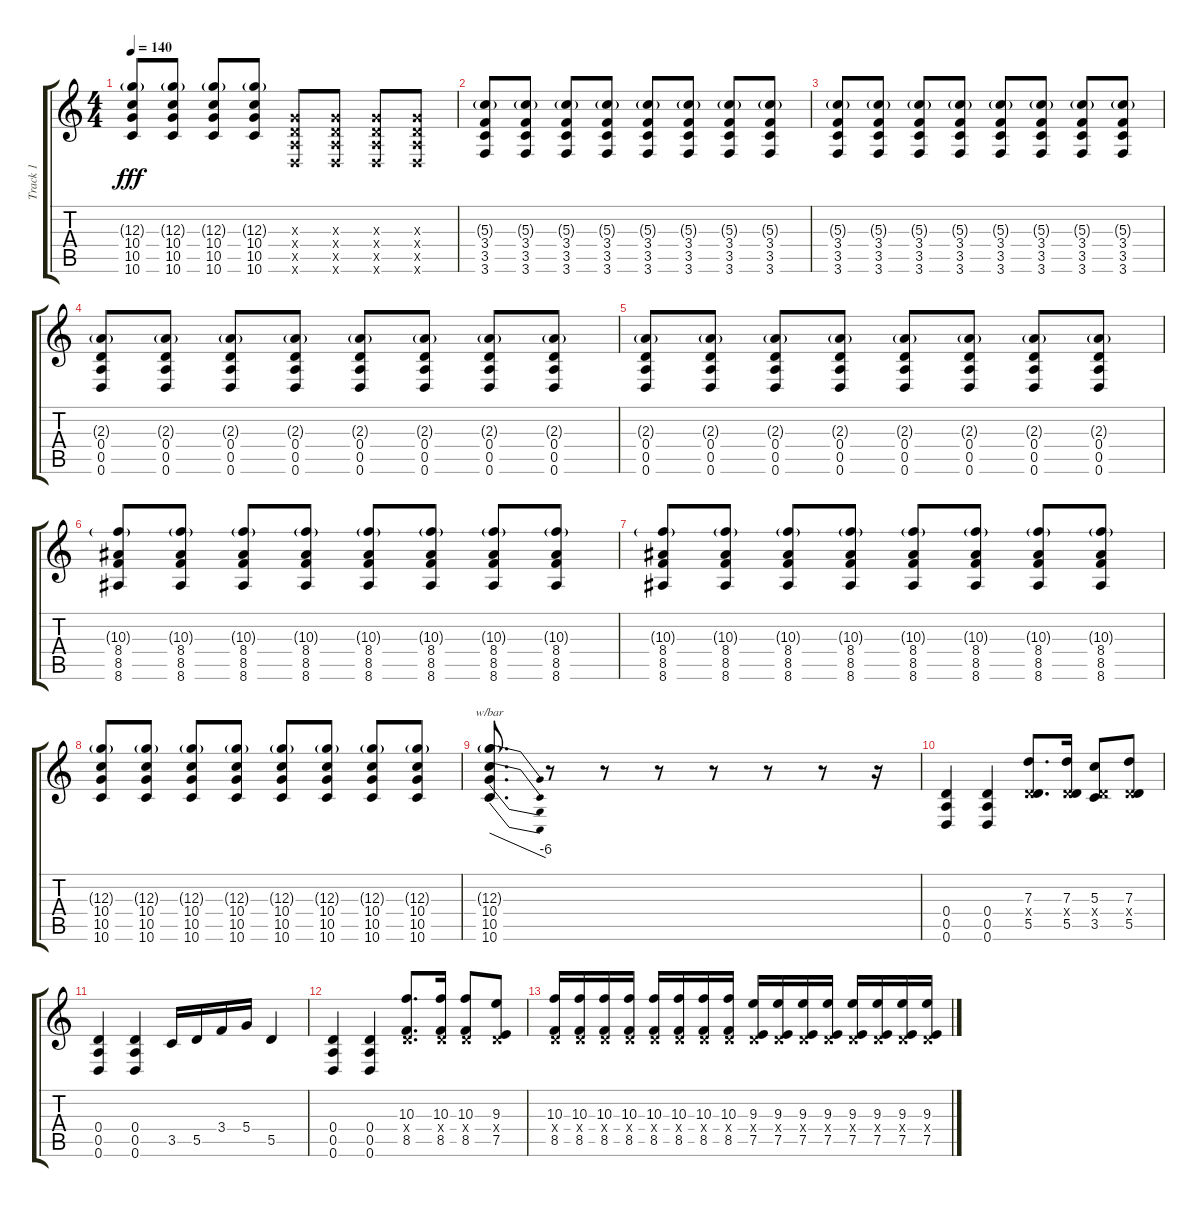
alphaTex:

\track ("Track 1" "Track 1") {instrument distortionguitar}
\staff {score tabs}
\tuning (E4 B3 G3 D3 A2 D2) {hide}
\ts (4 4)
\tempo 140
\clef g2
\ks c
(12.3{g} 10.4 10.5 10.6).8{dy fff} (12.3{g} 10.4 10.5 10.6).8 (12.3{g} 10.4 10.5 10.6).8 (12.3{g} 10.4 10.5 10.6).8 (0.3{x} 0.4{x} 0.5{x} 0.6{x}).8 (0.3{x} 0.4{x} 0.5{x} 0.6{x}).8 (0.3{x} 0.4{x} 0.5{x} 0.6{x}).8 (0.3{x} 0.4{x} 0.5{x} 0.6{x}).8 |
(5.3{g} 3.4 3.5 3.6).8 (5.3{g} 3.4 3.5 3.6).8 (5.3{g} 3.4 3.5 3.6).8 (5.3{g} 3.4 3.5 3.6).8 (5.3{g} 3.4 3.5 3.6).8 (5.3{g} 3.4 3.5 3.6).8 (5.3{g} 3.4 3.5 3.6).8 (5.3{g} 3.4 3.5 3.6).8 |
(5.3{g} 3.4 3.5 3.6).8 (5.3{g} 3.4 3.5 3.6).8 (5.3{g} 3.4 3.5 3.6).8 (5.3{g} 3.4 3.5 3.6).8 (5.3{g} 3.4 3.5 3.6).8 (5.3{g} 3.4 3.5 3.6).8 (5.3{g} 3.4 3.5 3.6).8 (5.3{g} 3.4 3.5 3.6).8 |
(2.3{g} 0.4 0.5 0.6).8 (2.3{g} 0.4 0.5 0.6).8 (2.3{g} 0.4 0.5 0.6).8 (2.3{g} 0.4 0.5 0.6).8 (2.3{g} 0.4 0.5 0.6).8 (2.3{g} 0.4 0.5 0.6).8 (2.3{g} 0.4 0.5 0.6).8 (2.3{g} 0.4 0.5 0.6).8 |
(2.3{g} 0.4 0.5 0.6).8 (2.3{g} 0.4 0.5 0.6).8 (2.3{g} 0.4 0.5 0.6).8 (2.3{g} 0.4 0.5 0.6).8 (2.3{g} 0.4 0.5 0.6).8 (2.3{g} 0.4 0.5 0.6).8 (2.3{g} 0.4 0.5 0.6).8 (2.3{g} 0.4 0.5 0.6).8 |
(10.3{g} 8.4 8.5 8.6).8 (10.3{g} 8.4 8.5 8.6).8 (10.3{g} 8.4 8.5 8.6).8 (10.3{g} 8.4 8.5 8.6).8 (10.3{g} 8.4 8.5 8.6).8 (10.3{g} 8.4 8.5 8.6).8 (10.3{g} 8.4 8.5 8.6).8 (10.3{g} 8.4 8.5 8.6).8 |
(10.3{g} 8.4 8.5 8.6).8 (10.3{g} 8.4 8.5 8.6).8 (10.3{g} 8.4 8.5 8.6).8 (10.3{g} 8.4 8.5 8.6).8 (10.3{g} 8.4 8.5 8.6).8 (10.3{g} 8.4 8.5 8.6).8 (10.3{g} 8.4 8.5 8.6).8 (10.3{g} 8.4 8.5 8.6).8 |
(12.3{g} 10.4 10.5 10.6).8 (12.3{g} 10.4 10.5 10.6).8 (12.3{g} 10.4 10.5 10.6).8 (12.3{g} 10.4 10.5 10.6).8 (12.3{g} 10.4 10.5 10.6).8 (12.3{g} 10.4 10.5 10.6).8 (12.3{g} 10.4 10.5 10.6).8 (12.3{g} 10.4 10.5 10.6).8 |
(12.3{g} 10.4 10.5 10.6).8{d tbe (dive default 0 0 60 -24)} r.8 r.8 r.8 r.8 r.8 r.8 r.16 |
(0.4 0.5 0.6).4 (0.4 0.5 0.6).4 (7.3 0.4{x} 5.5).8{d} (7.3 0.4{x} 5.5).16 (5.3 0.4{x} 3.5).8 (7.3 0.4{x} 5.5).8 |
(0.4 0.5 0.6).4 (0.4 0.5 0.6).4 3.5.16 5.5.16 3.4.16 5.4.16 5.5.4 |
(0.4 0.5 0.6).4 (0.4 0.5 0.6).4 (10.3 0.4{x} 8.5).8{d} (10.3 0.4{x} 8.5).16 (10.3 0.4{x} 8.5).8 (9.3 0.4{x} 7.5).8 |
(10.3 0.4{x} 8.5).16 (10.3 0.4{x} 8.5).16 (10.3 0.4{x} 8.5).16 (10.3 0.4{x} 8.5).16 (10.3 0.4{x} 8.5).16 (10.3 0.4{x} 8.5).16 (10.3 0.4{x} 8.5).16 (10.3 0.4{x} 8.5).16 (9.3 0.4{x} 7.5).16 (9.3 0.4{x} 7.5).16 (9.3 0.4{x} 7.5).16 (9.3 0.4{x} 7.5).16 (9.3 0.4{x} 7.5).16 (9.3 0.4{x} 7.5).16 (9.3 0.4{x} 7.5).16 (9.3 0.4{x} 7.5).16
